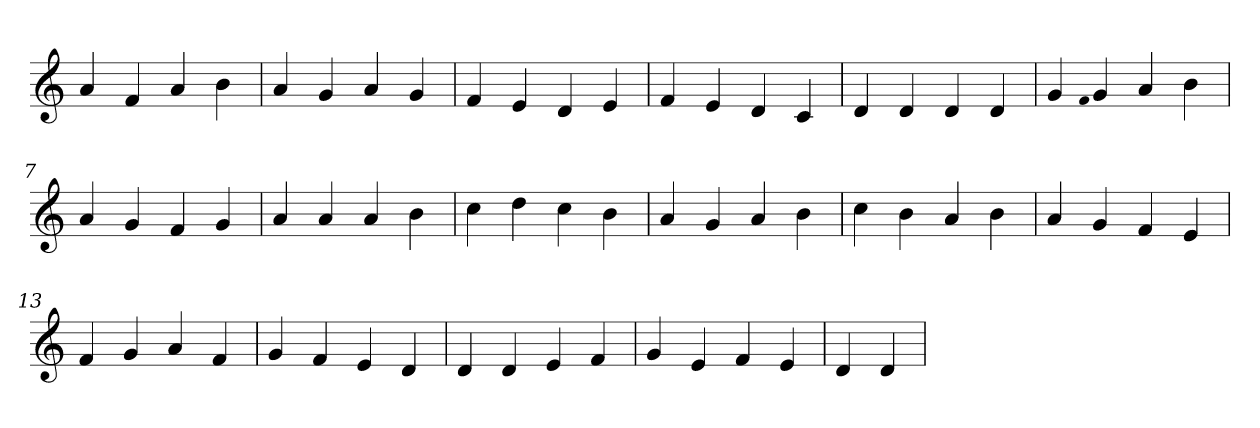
**kern
*part1
*staff1
*clefG2
=1
4a
4f
4a
4b
=2
4a
4g
4a
4g
=3
4f
4e
4d
4e
=4
4f
4e
4d
4c
=5
4d
4d
4d
4d
=6
4g
qqf
4g
4a
4b
=7
4a
4g
4f
4g
=8
4a
4a
4a
4b
=9
4cc
4dd
4cc
4b
=10
4a
4g
4a
4b
=11
4cc
4b
4a
4b
=12
4a
4g
4f
4e
=13
4f
4g
4a
4f
=14
4g
4f
4e
4d
=15
4d
4d
4e
4f
=16
4g
4e
4f
4e
=17
4d
4d
=
*-
